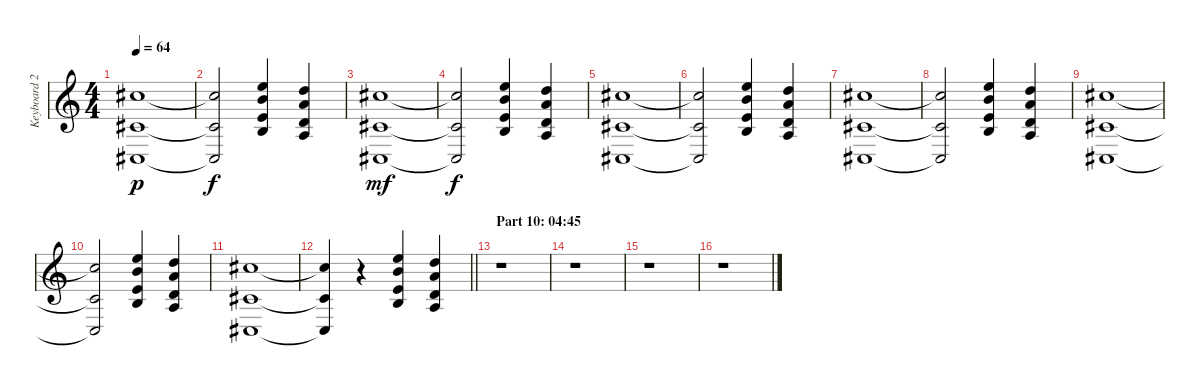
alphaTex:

\track ("Keyboard 2 (Choir Aahs)" "Keyboard 2") {instrument choiraahs}
\staff {score}
\tuning (E4 B3 G3 D3 A2 E2 B1) {hide}
\ts (4 4)
\tempo 64
\clef g2
\ks c
(9.1 6.3 4.5).1{dy p} |
(9.1{t} 6.3{t} 4.5{t}).2{dy f} (12.1 12.2 9.3 9.4).4 (10.1 10.2 7.3 7.4).4 |
(9.1 6.3 4.5).1{dy mf} |
(9.1{t} 6.3{t} 4.5{t}).2{dy f} (12.1 12.2 9.3 9.4).4 (10.1 10.2 7.3 7.4).4 |
(9.1 6.3 4.5).1 |
(9.1{t} 6.3{t} 4.5{t}).2 (12.1 12.2 9.3 9.4).4 (10.1 10.2 7.3 7.4).4 |
(9.1 6.3 4.5).1 |
(9.1{t} 6.3{t} 4.5{t}).2 (12.1 12.2 9.3 9.4).4 (10.1 10.2 7.3 7.4).4 |
(9.1 6.3 4.5).1 |
(9.1{t} 6.3{t} 4.5{t}).2 (12.1 12.2 9.3 9.4).4 (10.1 10.2 7.3 7.4).4 |
(9.1 6.3 4.5).1{volume 0} |
\barLineRight lightlight
(9.1{t} 6.3{t} 4.5{t}).4 r.4 (12.1 12.2 9.3 9.4).4{volume 8} (10.1 10.2 7.3 7.4).4 |
\section ("" "Part 10: 04:45")
r.1 |
r.1 |
r.1 |
r.1
